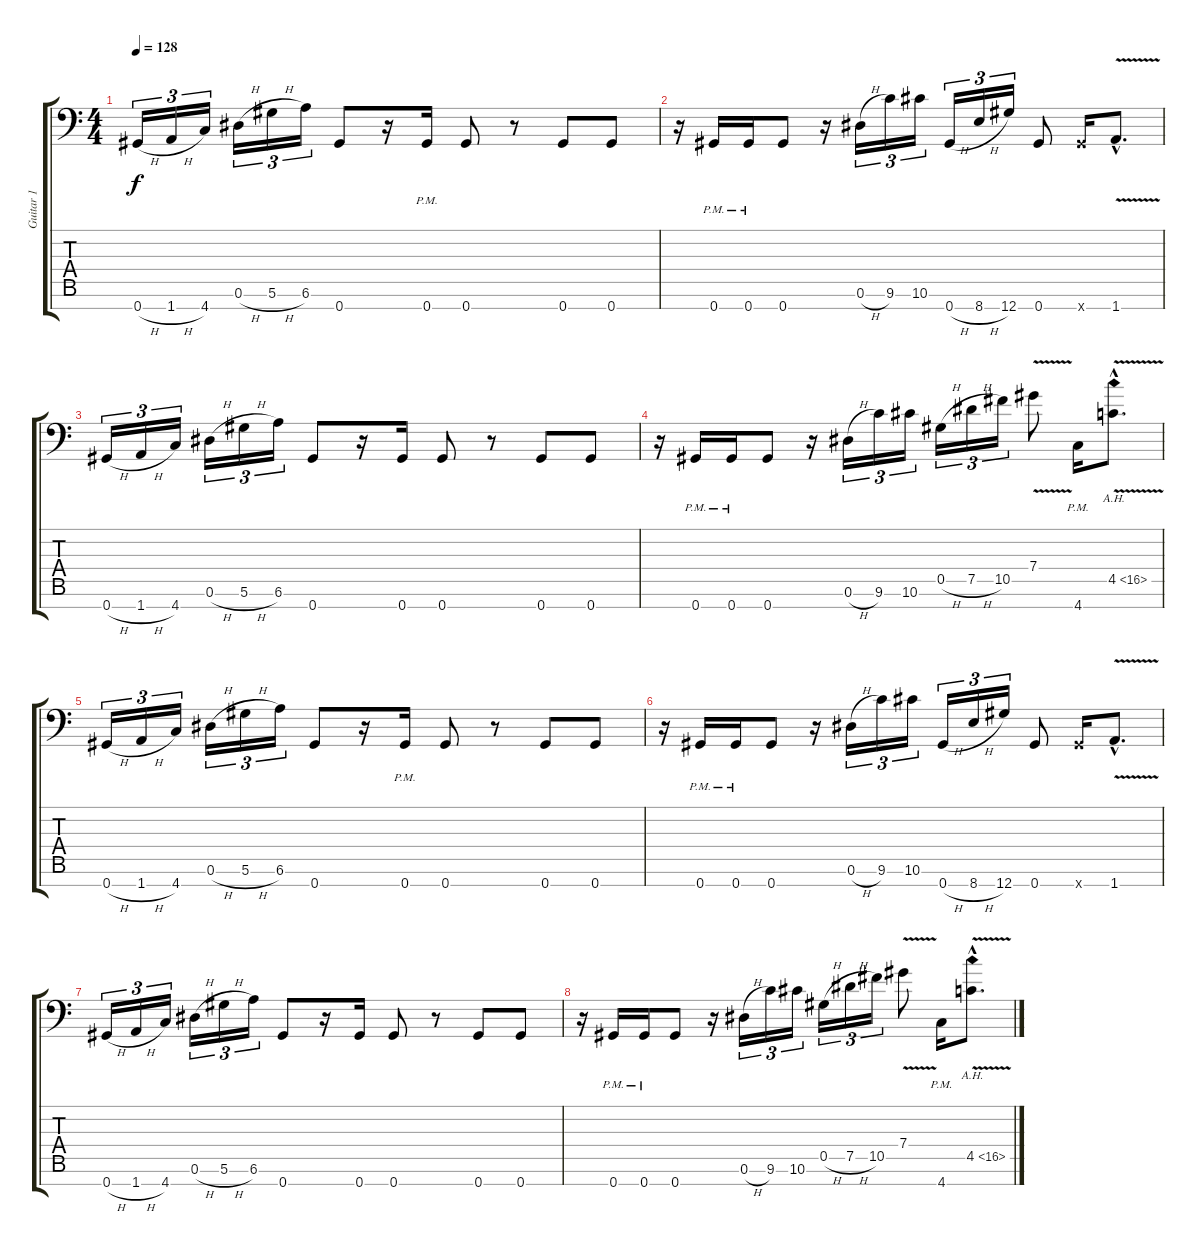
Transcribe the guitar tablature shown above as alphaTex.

\track ("Guitar 1" "Guitar 1") {instrument distortionguitar}
\staff {score tabs}
\tuning (Eb4 Bb3 Gb3 Db3 Ab2 Eb2 Ab1) {hide}
\ts (4 4)
\tempo 128
\clef f4
\ks c
0.7{h}.16{tu (3 2) dy f} 1.7{h}.16{tu (3 2)} 4.7.16{tu (3 2)} 0.6{h}.16{tu (3 2)} 5.6{h}.16{tu (3 2)} 6.6.16{tu (3 2)} 0.7.8 r.16 0.7{pm}.16 0.7.8 r.8 0.7.8 0.7.8 |
r.16 0.7{pm}.16 0.7{pm}.16 0.7.8 r.16 0.6{h}.16{tu (3 2)} 9.6.16{tu (3 2)} 10.6.16{tu (3 2)} 0.7{h}.16{tu (3 2)} 8.7{h}.16{tu (3 2)} 12.7.16{tu (3 2)} 0.7.8 0.7{x}.16 1.7{v hac}.8{d} |
0.7{h}.16{tu (3 2)} 1.7{h}.16{tu (3 2)} 4.7.16{tu (3 2)} 0.6{h}.16{tu (3 2)} 5.6{h}.16{tu (3 2)} 6.6.16{tu (3 2)} 0.7.8 r.16 0.7.16 0.7.8 r.8 0.7.8 0.7.8 |
r.16 0.7{pm}.16 0.7{pm}.16 0.7.8 r.16 0.6{h}.16{tu (3 2)} 9.6.16{tu (3 2)} 10.6.16{tu (3 2)} 0.5{h}.16{tu (3 2)} 7.5{h}.16{tu (3 2)} 10.5.16{tu (3 2)} 7.4{v}.8 4.7{pm}.16 4.5{ah 12 v hac}.8{d} |
0.7{h}.16{tu (3 2)} 1.7{h}.16{tu (3 2)} 4.7.16{tu (3 2)} 0.6{h}.16{tu (3 2)} 5.6{h}.16{tu (3 2)} 6.6.16{tu (3 2)} 0.7.8 r.16 0.7{pm}.16 0.7.8 r.8 0.7.8 0.7.8 |
r.16 0.7{pm}.16 0.7{pm}.16 0.7.8 r.16 0.6{h}.16{tu (3 2)} 9.6.16{tu (3 2)} 10.6.16{tu (3 2)} 0.7{h}.16{tu (3 2)} 8.7{h}.16{tu (3 2)} 12.7.16{tu (3 2)} 0.7.8 0.7{x}.16 1.7{v hac}.8{d} |
0.7{h}.16{tu (3 2)} 1.7{h}.16{tu (3 2)} 4.7.16{tu (3 2)} 0.6{h}.16{tu (3 2)} 5.6{h}.16{tu (3 2)} 6.6.16{tu (3 2)} 0.7.8 r.16 0.7.16 0.7.8 r.8 0.7.8 0.7.8 |
r.16 0.7{pm}.16 0.7{pm}.16 0.7.8 r.16 0.6{h}.16{tu (3 2)} 9.6.16{tu (3 2)} 10.6.16{tu (3 2)} 0.5{h}.16{tu (3 2)} 7.5{h}.16{tu (3 2)} 10.5.16{tu (3 2)} 7.4{v}.8 4.7{pm}.16 4.5{ah 12 v hac}.8{d}
